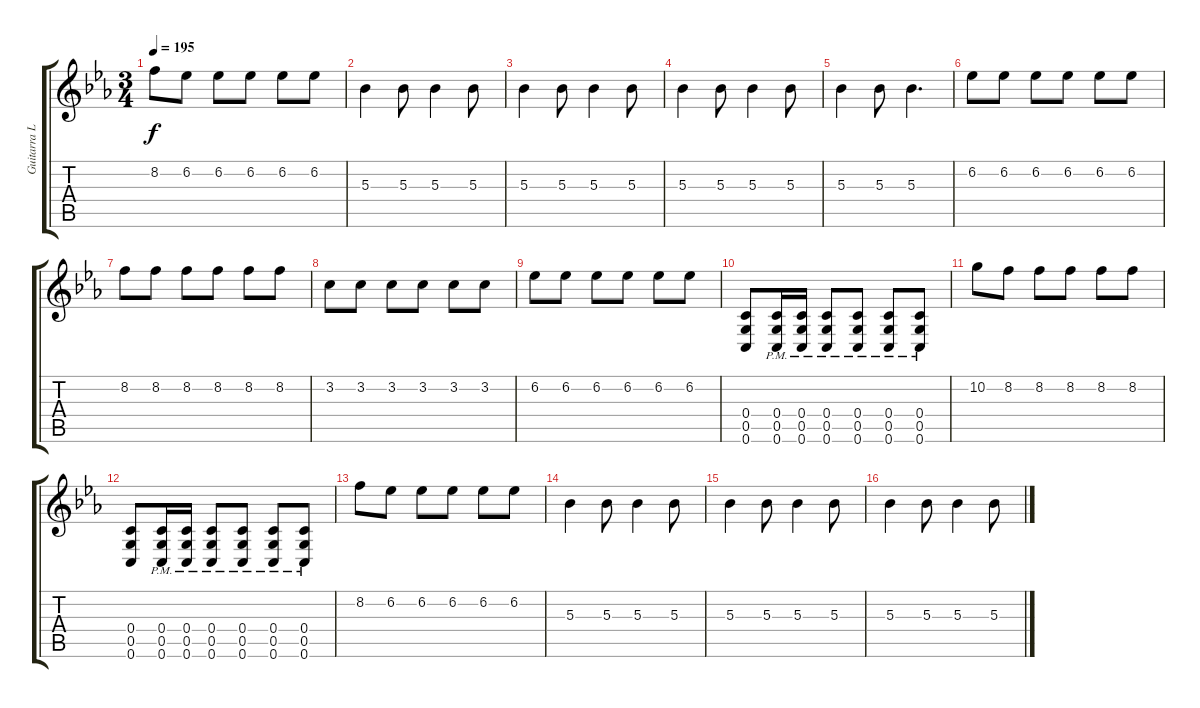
\track ("Guitarra Lider" "Guitarra L") {instrument distortionguitar}
\staff {score tabs}
\tuning (D4 A3 F3 C3 G2 C2) {hide}
\ts (3 4)
\tempo 195
\clef g2
\ks eb
8.2.8{dy f} 6.2.8 6.2.8 6.2.8 6.2.8 6.2.8 |
5.3.4 5.3.8 5.3.4 5.3.8 |
5.3.4 5.3.8 5.3.4 5.3.8 |
5.3.4 5.3.8 5.3.4 5.3.8 |
5.3.4 5.3.8 5.3.4{d} |
6.2.8 6.2.8 6.2.8 6.2.8 6.2.8 6.2.8 |
8.2.8 8.2.8 8.2.8 8.2.8 8.2.8 8.2.8 |
3.2.8 3.2.8 3.2.8 3.2.8 3.2.8 3.2.8 |
6.2.8 6.2.8 6.2.8 6.2.8 6.2.8 6.2.8 |
(0.4 0.5 0.6).8 (0.4{pm} 0.5{pm} 0.6{pm}).16 (0.4{pm} 0.5{pm} 0.6{pm}).16 (0.4{pm} 0.5{pm} 0.6{pm}).8 (0.4{pm} 0.5{pm} 0.6{pm}).8 (0.4{pm} 0.5{pm} 0.6{pm}).8 (0.4{pm} 0.5{pm} 0.6{pm}).8 |
10.2.8 8.2.8 8.2.8 8.2.8 8.2.8 8.2.8 |
(0.4 0.5 0.6).8 (0.4{pm} 0.5{pm} 0.6{pm}).16 (0.4{pm} 0.5{pm} 0.6{pm}).16 (0.4{pm} 0.5{pm} 0.6{pm}).8 (0.4{pm} 0.5{pm} 0.6{pm}).8 (0.4{pm} 0.5{pm} 0.6{pm}).8 (0.4{pm} 0.5{pm} 0.6{pm}).8 |
8.2.8 6.2.8 6.2.8 6.2.8 6.2.8 6.2.8 |
5.3.4 5.3.8 5.3.4 5.3.8 |
5.3.4 5.3.8 5.3.4 5.3.8 |
5.3.4 5.3.8 5.3.4 5.3.8
